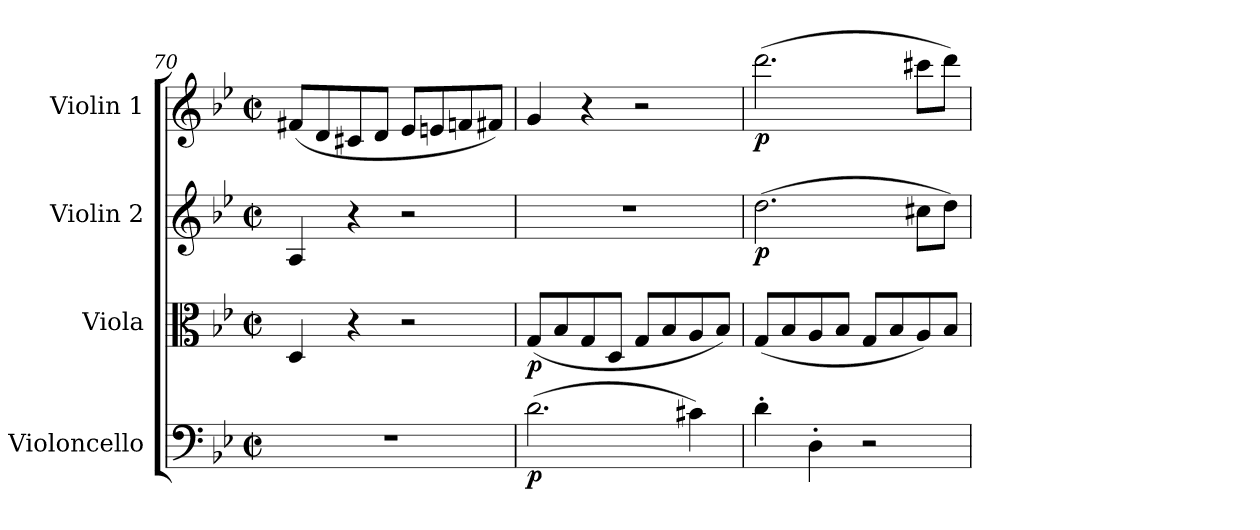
**kern	**dynam	**kern	**dynam	**kern	**dynam	**kern	**dynam
*part4	*part4	*part3	*part3	*part2	*part2	*part1	*part1
*staff4	*staff4	*staff3	*staff3	*staff2	*staff2	*staff1	*staff1
*I"Violoncello	*	*I"Viola	*	*I"Violin 2	*	*I"Violin 1	*
*I'Vc	*	*I'Vla	*	*I'Vln	*	*I'Vln	*
!!LO:PB:g=z
*clefF4	*	*clefC3	*	*clefG2	*	*clefG2	*
*k[b-e-]	*	*k[b-e-]	*	*k[b-e-]	*	*k[b-e-]	*
*M2/2	*	*M2/2	*	*M2/2	*	*M2/2	*
*met(c|)	*	*met(c|)	*	*met(c|)	*	*met(c|)	*
=70	=70	=70	=70	=70	=70	=70	=70
1r	.	4D/	.	4A/	.	(8f#X/L	.
.	.	.	.	.	.	8d/	.
.	.	4r	.	4r	.	8c#X/	.
.	.	.	.	.	.	8d/J	.
.	.	2r	.	2r	.	8e-/L	.
.	.	.	.	.	.	8en/	.
.	.	.	.	.	.	8fn/	.
.	.	.	.	.	.	8f#X/J)	.
=71	=71	=71	=71	=71	=71	=71	=71
!	!LO:DY:b	!	!LO:DY:b	!	!	!	!
(2.d\	p	(<8G/L	p	1r	.	4g/	.
.	.	8B-/	.	.	.	.	.
.	.	8G/	.	.	.	4r	.
.	.	8D/J	.	.	.	.	.
.	.	8G/L	.	.	.	2r	.
.	.	8B-/	.	.	.	.	.
4c#X\)	.	8A/	.	.	.	.	.
.	.	8B-/J)	.	.	.	.	.
=72	=72	=72	=72	=72	=72	=72	=72
!	!	!	!	!	!LO:DY:b	!	!LO:DY:b
4d'\	.	(<8G/L	.	(>2.dd\	p	(2.ddd\	p
.	.	8B-/	.	.	.	.	.
4D'\	.	8A/	.	.	.	.	.
.	.	8B-/J	.	.	.	.	.
2r	.	8G/L	.	.	.	.	.
.	.	8B-/	.	.	.	.	.
.	.	8A/)	.	8cc#X\L	.	8ccc#X\L	.
.	.	8B-/J	.	8dd\J)	.	8ddd\J)	.
=	=	=	=	=	=	=	=
*-	*-	*-	*-	*-	*-	*-	*-
